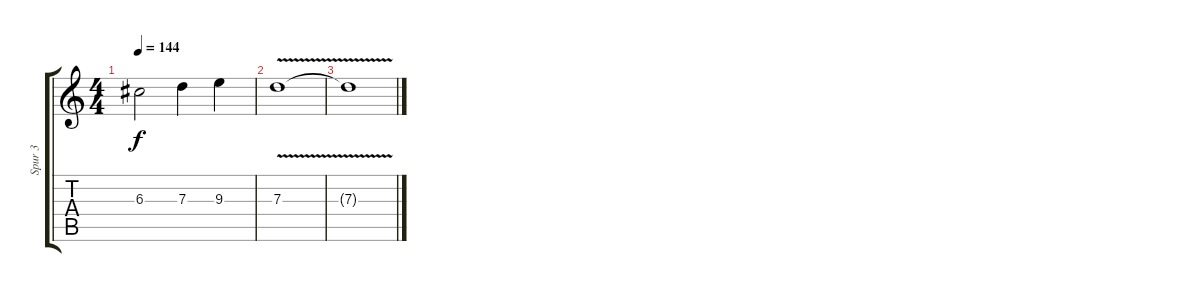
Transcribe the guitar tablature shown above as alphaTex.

\track ("Spur 3" "Spur 3") {instrument distortionguitar}
\staff {score tabs}
\tuning (E4 B3 G3 D3 A2 E2) {hide}
\ts (4 4)
\tempo 144
\clef g2
\ks c
6.3.2{dy f} 7.3.4 9.3.4 |
7.3{v}.1 |
7.3{t}.1
